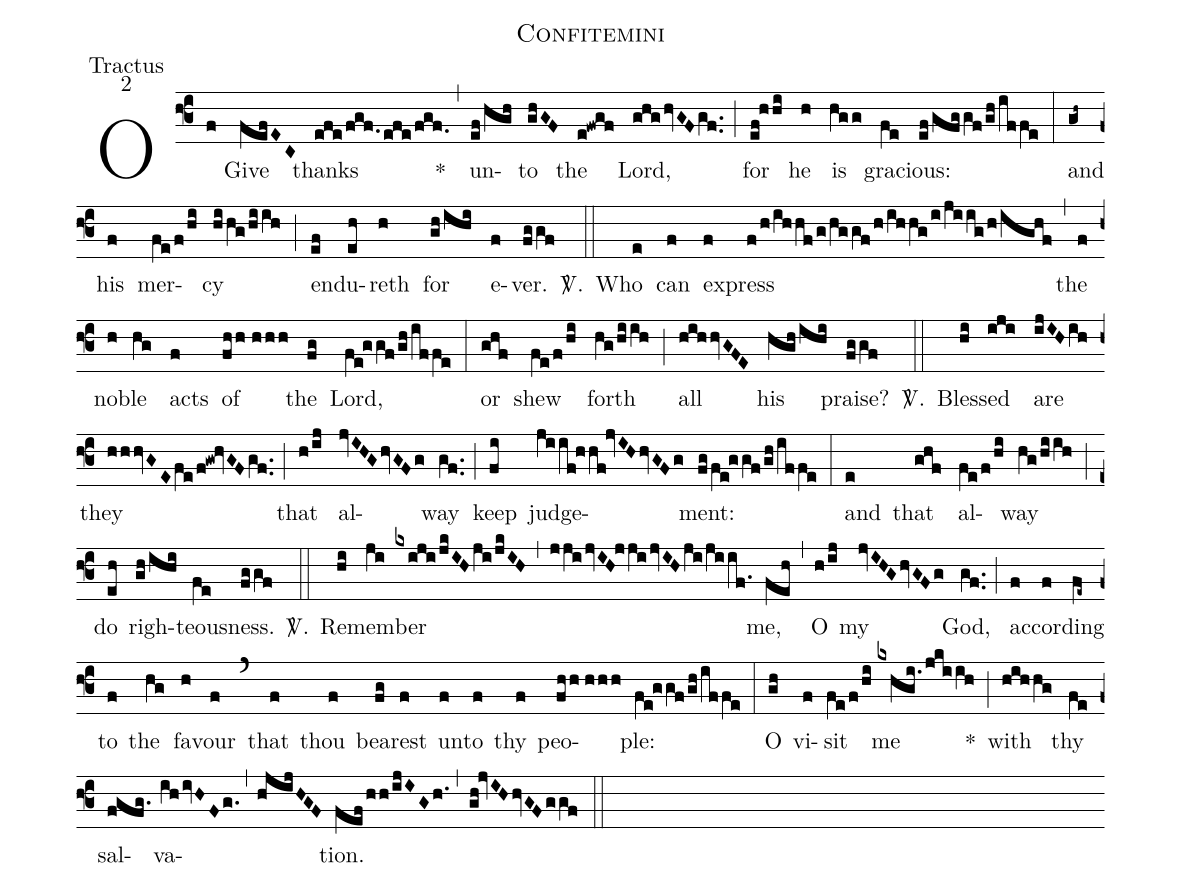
name:Confitemini;
office-part:Tractus;
mode:2;
%%
(f3) O(f) Give(fefEC) thanks(efe/fgf.0/efe/fgf.0) *(,) un(ef/hgh)to(ghGF) the(e!fwgf) Lord,(ghg/hvGF/gf..) (;) for(ef!hhi) he(h) is(hgg) gra(fe)cious:(ef/gfggf/gh/iffe) (:) and(gh~) his(f) mer(fe/f/hi)cy(hi/hg/hiih) (;) en(ef)du(eh)reth(h) for(gh/ihi) e(f)ver.(fggf) <sp>V/</sp>.(::) Who(e) can(f) ex(f)press(f/h/ihhf/g/hggf/h/ihhg/i/jiig/h/ighf) (,) the(f) no(h)ble(hg) acts(f) of(fhh//hhh) the(fg) Lord,(fe!ggf/gh/iffe) (:) or(ghf) shew(fe/f/hi) forth(hg/hiih) (;) all(hihhvGFE) his(hgh/ihi) praise?(fggf) <sp>V/</sp>.(::) Bles(hi)sed(iji) are(ijIH/ih) they(hhhvGE/fe/f!gw!hvGF/gf..) (;) that(h/ij) al(jvIHG/hvGFg)way(gf..) (;) keep(fi) judge(jiif!hhf!jvIH/hvGFg)ment:(fg/fe!ggf/gh/iffe) (:) and(e) that(ghf) al(fe/f/hi)way(hg/hiih) (;) do(eh) righ(gh/ihi)teous(fe)ness.(fggf) <sp>V/</sp>.(::) Re(hi)mem(ji)ber(kxiji/jkIH/ji/jkIH) (,) (jji/jvIH!jji/jvIH/ji/jiif.1) me,(feh) (,) O(h/ij) my(jvIHG/hvGFg) God,(gf..) (;) ac(f)cor(f)ding(fe~) to(f) the(hg) fa(h)vour(f) (`) that(f) thou(f) bea(fg)rest(f) un(f)to(f) thy(f) peo(fhh//hhh)ple:(fe!ggf/gh/iffe) (:) O(gh) vi(f)sit(fe/f/hi) me(kxhgi./jkiih) *(;) with(hihhg) thy(fe) sal(fgfg.)va(ih/ivHFg.,hjijHGF)tion.(fef/hh/ijIGh.1) (,) (gh!jvIH/hvGF/ggf) (::)
